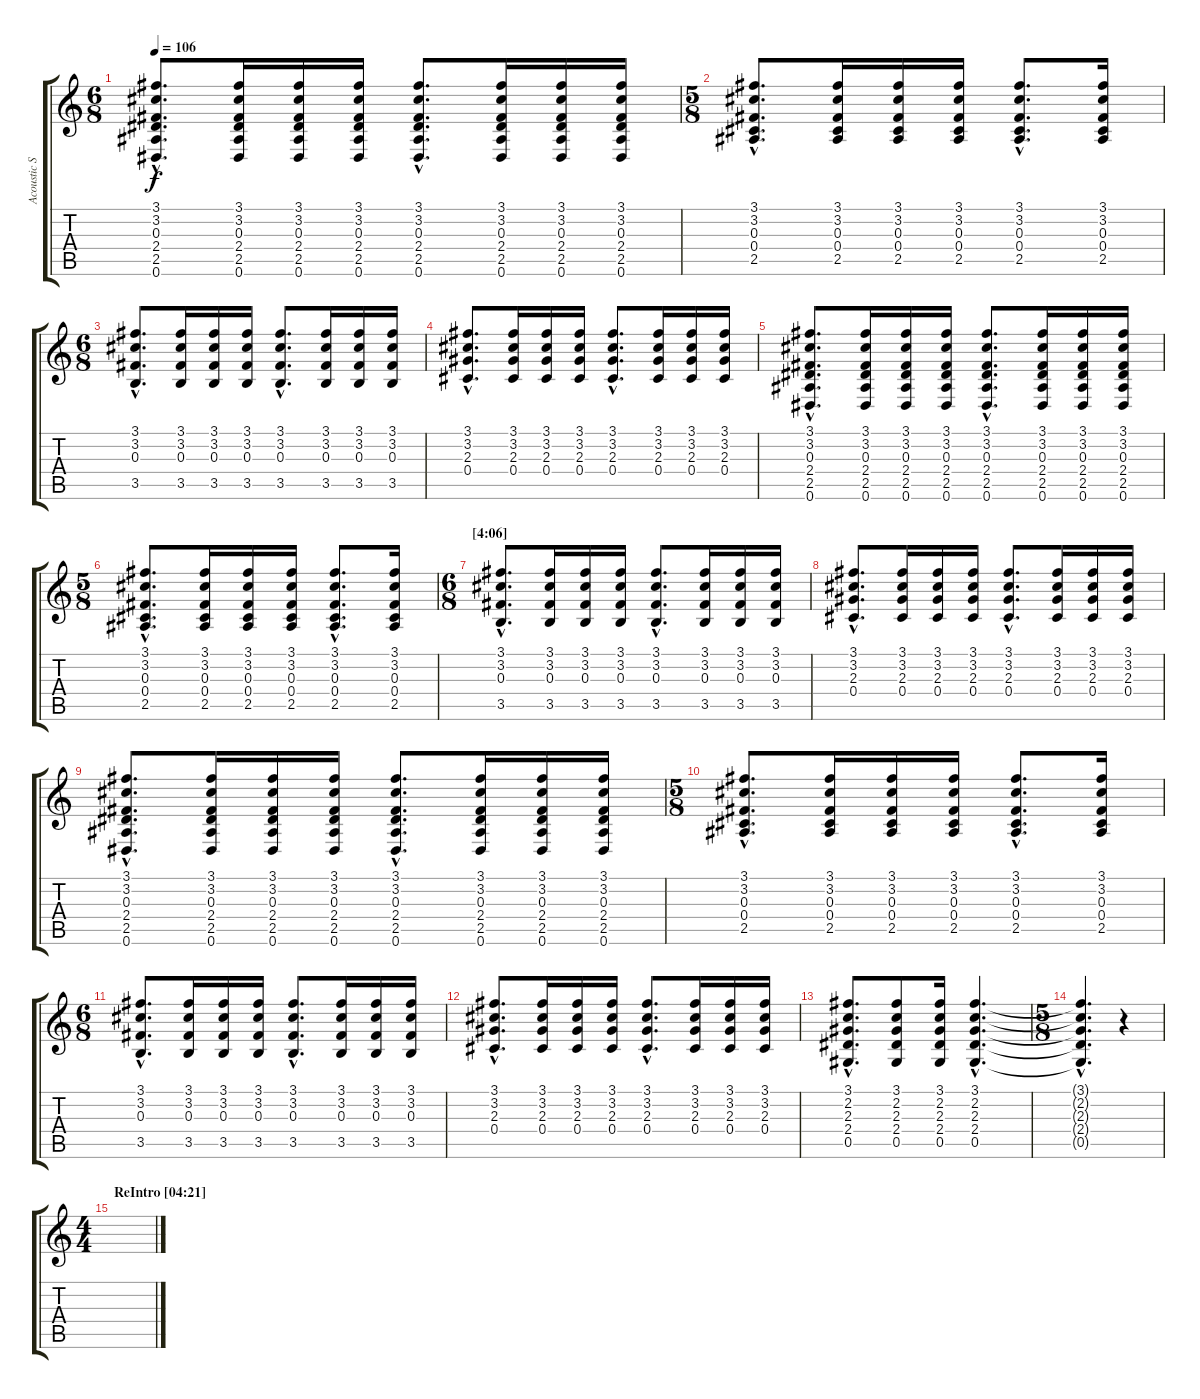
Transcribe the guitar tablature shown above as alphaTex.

\track ("Acoustic Steel" "Acoustic S") {instrument acousticguitarsteel}
\staff {score tabs}
\tuning (Eb4 Bb3 Gb3 Db3 Ab2 Eb2) {hide}
\ts (6 8)
\tempo 106
\clef g2
\ks c
(3.1{hac} 3.2{hac} 0.3{hac} 2.4{hac} 2.5{hac} 0.6{hac}).8{d dy f} (3.1 3.2 0.3 2.4 2.5 0.6).16 (3.1 3.2 0.3 2.4 2.5 0.6).16 (3.1 3.2 0.3 2.4 2.5 0.6).16 (3.1{hac} 3.2{hac} 0.3{hac} 2.4{hac} 2.5{hac} 0.6{hac}).8{d} (3.1 3.2 0.3 2.4 2.5 0.6).16 (3.1 3.2 0.3 2.4 2.5 0.6).16 (3.1 3.2 0.3 2.4 2.5 0.6).16 |
\ts (5 8)
(3.1{hac} 3.2{hac} 0.3{hac} 0.4{hac} 2.5{hac}).8{d} (3.1 3.2 0.3 0.4 2.5).16 (3.1 3.2 0.3 0.4 2.5).16 (3.1 3.2 0.3 0.4 2.5).16 (3.1{hac} 3.2{hac} 0.3{hac} 0.4{hac} 2.5{hac}).8{d} (3.1 3.2 0.3 0.4 2.5).16 |
\ts (6 8)
(3.1{hac} 3.2{hac} 0.3{hac} 3.5{hac}).8{d} (3.1 3.2 0.3 3.5).16 (3.1 3.2 0.3 3.5).16 (3.1 3.2 0.3 3.5).16 (3.1{hac} 3.2{hac} 0.3{hac} 3.5{hac}).8{d} (3.1 3.2 0.3 3.5).16 (3.1 3.2 0.3 3.5).16 (3.1 3.2 0.3 3.5).16 |
(3.1{hac} 3.2{hac} 2.3{hac} 0.4{hac}).8{d} (3.1 3.2 2.3 0.4).16 (3.1 3.2 2.3 0.4).16 (3.1 3.2 2.3 0.4).16 (3.1{hac} 3.2{hac} 2.3{hac} 0.4{hac}).8{d} (3.1 3.2 2.3 0.4).16 (3.1 3.2 2.3 0.4).16 (3.1 3.2 2.3 0.4).16 |
(3.1{hac} 3.2{hac} 0.3{hac} 2.4{hac} 2.5{hac} 0.6{hac}).8{d} (3.1 3.2 0.3 2.4 2.5 0.6).16 (3.1 3.2 0.3 2.4 2.5 0.6).16 (3.1 3.2 0.3 2.4 2.5 0.6).16 (3.1{hac} 3.2{hac} 0.3{hac} 2.4{hac} 2.5{hac} 0.6{hac}).8{d} (3.1 3.2 0.3 2.4 2.5 0.6).16 (3.1 3.2 0.3 2.4 2.5 0.6).16 (3.1 3.2 0.3 2.4 2.5 0.6).16 |
\ts (5 8)
(3.1{hac} 3.2{hac} 0.3{hac} 0.4{hac} 2.5{hac}).8{d} (3.1 3.2 0.3 0.4 2.5).16 (3.1 3.2 0.3 0.4 2.5).16 (3.1 3.2 0.3 0.4 2.5).16 (3.1{hac} 3.2{hac} 0.3{hac} 0.4{hac} 2.5{hac}).8{d} (3.1 3.2 0.3 0.4 2.5).16 |
\ts (6 8)
\section ("" "[4:06]")
(3.1{hac} 3.2{hac} 0.3{hac} 3.5{hac}).8{d} (3.1 3.2 0.3 3.5).16 (3.1 3.2 0.3 3.5).16 (3.1 3.2 0.3 3.5).16 (3.1{hac} 3.2{hac} 0.3{hac} 3.5{hac}).8{d} (3.1 3.2 0.3 3.5).16 (3.1 3.2 0.3 3.5).16 (3.1 3.2 0.3 3.5).16 |
(3.1{hac} 3.2{hac} 2.3{hac} 0.4{hac}).8{d} (3.1 3.2 2.3 0.4).16 (3.1 3.2 2.3 0.4).16 (3.1 3.2 2.3 0.4).16 (3.1{hac} 3.2{hac} 2.3{hac} 0.4{hac}).8{d} (3.1 3.2 2.3 0.4).16 (3.1 3.2 2.3 0.4).16 (3.1 3.2 2.3 0.4).16 |
(3.1{hac} 3.2{hac} 0.3{hac} 2.4{hac} 2.5{hac} 0.6{hac}).8{d} (3.1 3.2 0.3 2.4 2.5 0.6).16 (3.1 3.2 0.3 2.4 2.5 0.6).16 (3.1 3.2 0.3 2.4 2.5 0.6).16 (3.1{hac} 3.2{hac} 0.3{hac} 2.4{hac} 2.5{hac} 0.6{hac}).8{d} (3.1 3.2 0.3 2.4 2.5 0.6).16 (3.1 3.2 0.3 2.4 2.5 0.6).16 (3.1 3.2 0.3 2.4 2.5 0.6).16 |
\ts (5 8)
(3.1{hac} 3.2{hac} 0.3{hac} 0.4{hac} 2.5{hac}).8{d} (3.1 3.2 0.3 0.4 2.5).16 (3.1 3.2 0.3 0.4 2.5).16 (3.1 3.2 0.3 0.4 2.5).16 (3.1{hac} 3.2{hac} 0.3{hac} 0.4{hac} 2.5{hac}).8{d} (3.1 3.2 0.3 0.4 2.5).16 |
\ts (6 8)
(3.1{hac} 3.2{hac} 0.3{hac} 3.5{hac}).8{d} (3.1 3.2 0.3 3.5).16 (3.1 3.2 0.3 3.5).16 (3.1 3.2 0.3 3.5).16 (3.1{hac} 3.2{hac} 0.3{hac} 3.5{hac}).8{d} (3.1 3.2 0.3 3.5).16 (3.1 3.2 0.3 3.5).16 (3.1 3.2 0.3 3.5).16 |
(3.1{hac} 3.2{hac} 2.3{hac} 0.4{hac}).8{d} (3.1 3.2 2.3 0.4).16 (3.1 3.2 2.3 0.4).16 (3.1 3.2 2.3 0.4).16 (3.1{hac} 3.2{hac} 2.3{hac} 0.4{hac}).8{d} (3.1 3.2 2.3 0.4).16 (3.1 3.2 2.3 0.4).16 (3.1 3.2 2.3 0.4).16 |
(3.1{hac} 2.2{hac} 2.3{hac} 2.4{hac} 0.5{hac}).8{d} (3.1 2.2 2.3 2.4 0.5).8 (3.1 2.2 2.3 2.4 0.5).16 (3.1{hac} 2.2{hac} 2.3{hac} 2.4{hac} 0.5{hac}).4{d} |
\ts (5 8)
(3.1{hac t} 2.2{hac t} 2.3{hac t} 2.4{hac t} 0.5{hac t}).4{d} r.4 |
\ts (4 4)
\section ("" "ReIntro [04:21]")
